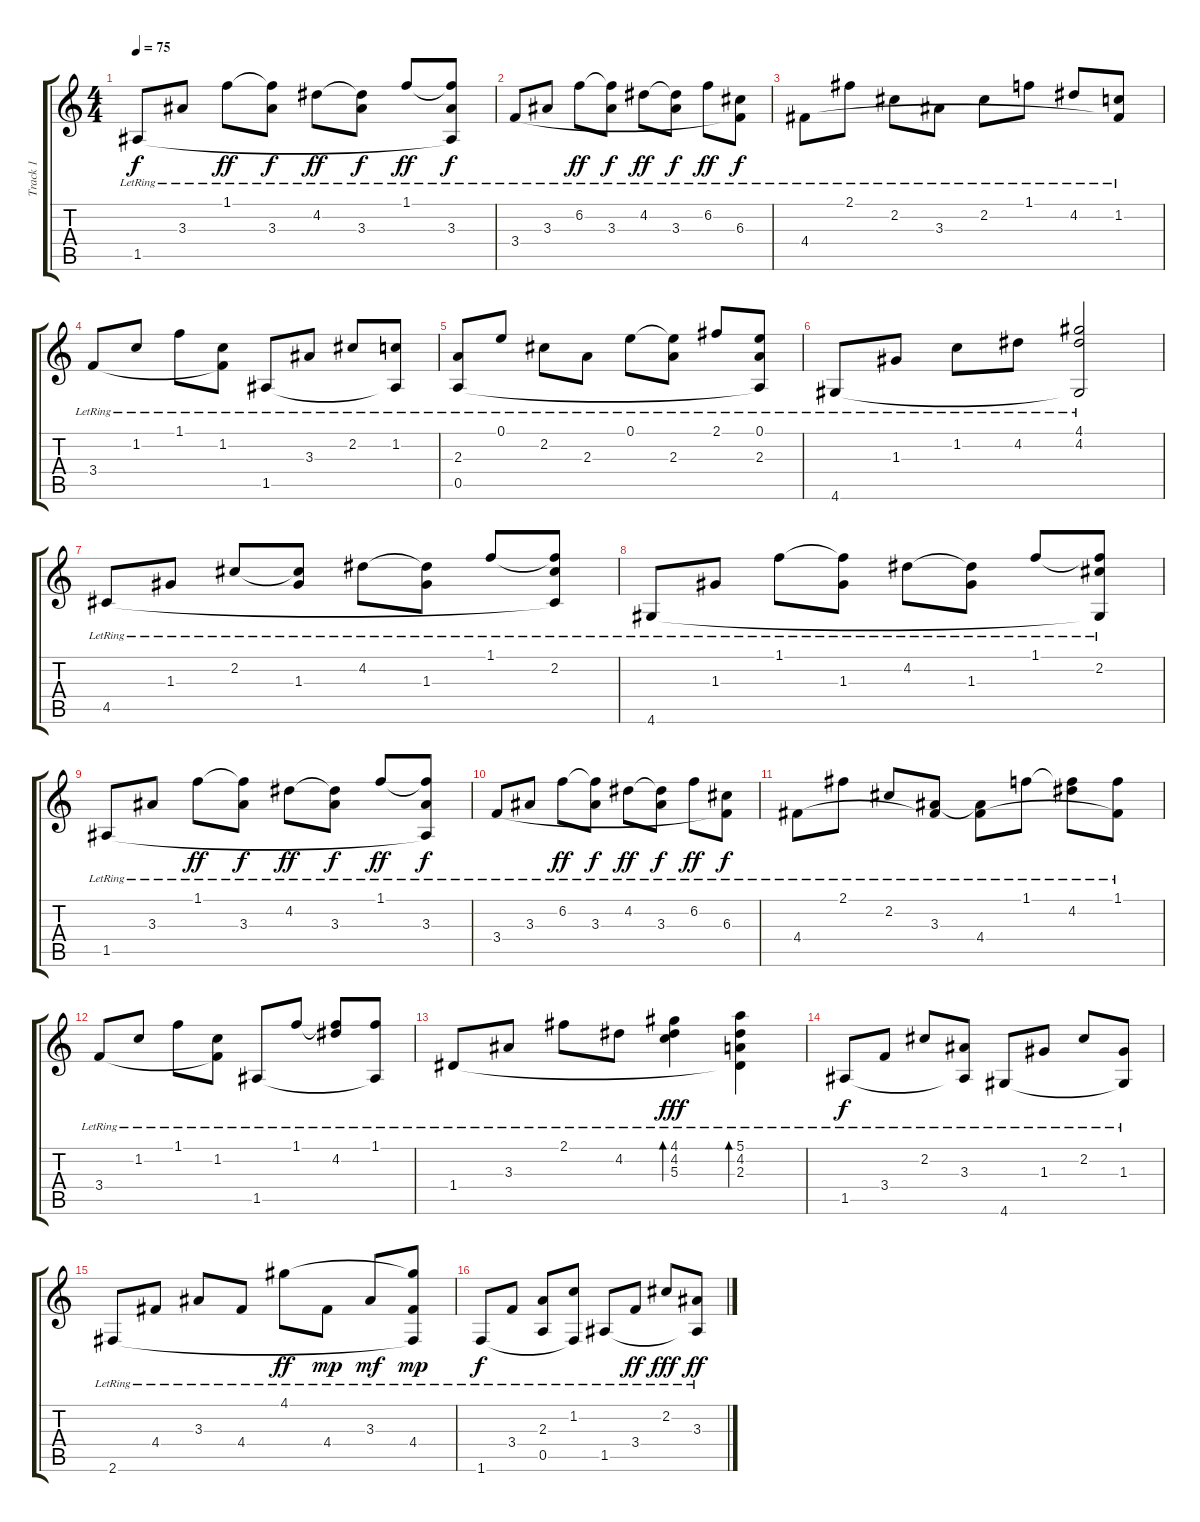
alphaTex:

\track ("Track 1" "Track 1") {instrument electricguitarclean}
\staff {score tabs}
\tuning (E4 B3 G3 D3 A2 E2) {hide}
\ts (4 4)
\tempo 75
\clef g2
\ks c
1.5{lr}.8{dy f} 3.3{lr}.8 1.1{lr}.8{dy ff} (1.1{t} 3.3{lr}).8{dy f} 4.2{lr}.8{dy ff} (4.2{t} 3.3{lr}).8{dy f} 1.1{lr}.8{dy ff} (1.1{t} 3.3{lr} 1.5{t}).8{dy f} |
3.4{lr}.8 3.3{lr}.8 6.2{lr}.8{dy ff} (6.2{t} 3.3{lr}).8{dy f} 4.2{lr}.8{dy ff} (4.2{t} 3.3{lr}).8{dy f} 6.2{lr}.8{dy ff} (6.3{lr} 3.4{t}).8{dy f} |
4.4{lr}.8 2.1{lr}.8 2.2{lr}.8 3.3{lr}.8 2.2{lr}.8 1.1{lr}.8 4.2{lr}.8 (1.2{lr} 4.4{t}).8 |
3.4{lr}.8 1.2{lr}.8 1.1{lr}.8 (1.2{lr} 3.4{t}).8 1.5{lr}.8 3.3{lr}.8 2.2{lr}.8 (1.2{lr} 1.5{t}).8 |
(2.3{lr} 0.5{lr}).8 0.1{lr}.8 2.2{lr}.8 2.3{lr}.8 0.1{lr}.8 (0.1{t} 2.3{lr}).8 2.1{lr}.8 (0.1{lr} 2.3{lr} 0.5{t}).8 |
4.6{lr}.8 1.3{lr}.8 1.2{lr}.8 4.2{lr}.8 (4.1{lr} 4.2{lr} 4.6{t}).2 |
4.5{lr}.8 1.3{lr}.8 2.2{lr}.8 (2.2{t} 1.3{lr}).8 4.2{lr}.8 (4.2{t} 1.3{lr}).8 1.1{lr}.8 (1.1{t} 2.2{lr} 4.5{t}).8 |
4.6{lr}.8 1.3{lr}.8 1.1{lr}.8 (1.1{t} 1.3{lr}).8 4.2{lr}.8 (4.2{t} 1.3{lr}).8 1.1{lr}.8 (1.1{t} 2.2{lr} 4.6{t}).8 |
1.5{lr}.8 3.3{lr}.8 1.1{lr}.8{dy ff} (1.1{t} 3.3{lr}).8{dy f} 4.2{lr}.8{dy ff} (4.2{t} 3.3{lr}).8{dy f} 1.1{lr}.8{dy ff} (1.1{t} 3.3{lr} 1.5{t}).8{dy f} |
3.4{lr}.8 3.3{lr}.8 6.2{lr}.8{dy ff} (6.2{t} 3.3{lr}).8{dy f} 4.2{lr}.8{dy ff} (4.2{t} 3.3{lr}).8{dy f} 6.2{lr}.8{dy ff} (6.3{lr} 3.4{t}).8{dy f} |
4.4{lr}.8 2.1{lr}.8 2.2{lr}.8 (3.3{lr} 4.4{t}).8 (3.3{t} 4.4{lr}).8 1.1{lr}.8 (1.1{t} 4.2{lr}).8 (1.1{lr} 4.4{t}).8 |
3.4{lr}.8 1.2{lr}.8 1.1{lr}.8 (1.2{lr} 3.4{t}).8 1.5{lr}.8 1.1{lr}.8 (1.1{t} 4.2{lr}).8 (1.1{lr} 1.5{t}).8 |
1.4{lr}.8 3.3{lr}.8 2.1{lr}.8 4.2{lr}.8 (4.1{lr} 4.2{lr} 5.3{lr}).4{bd 120 dy fff} (5.1{lr} 4.2{lr} 2.3{lr} 1.4{t}).4{bd 120} |
1.5{lr}.8{dy f} 3.4{lr}.8 2.2{lr}.8 (3.3{lr} 1.5{t}).8 4.6{lr}.8 1.3{lr}.8 2.2{lr}.8 (1.3{lr} 4.6{t}).8 |
2.6{lr}.8 4.4{lr}.8 3.3{lr}.8 4.4{lr}.8 4.1{lr}.8{dy ff} 4.4{lr}.8{dy mp} 3.3{lr}.8{dy mf} (4.1{t} 4.4{lr} 2.6{t}).8{dy mp} |
1.6{lr}.8{dy f} 3.4{lr}.8 (2.3{lr} 0.5{lr}).8 (1.2{lr} 1.6{t}).8 1.5{lr}.8 3.4{lr}.8{dy ff} 2.2{lr}.8{dy fff} (3.3{lr} 1.5{t}).8{dy ff}
